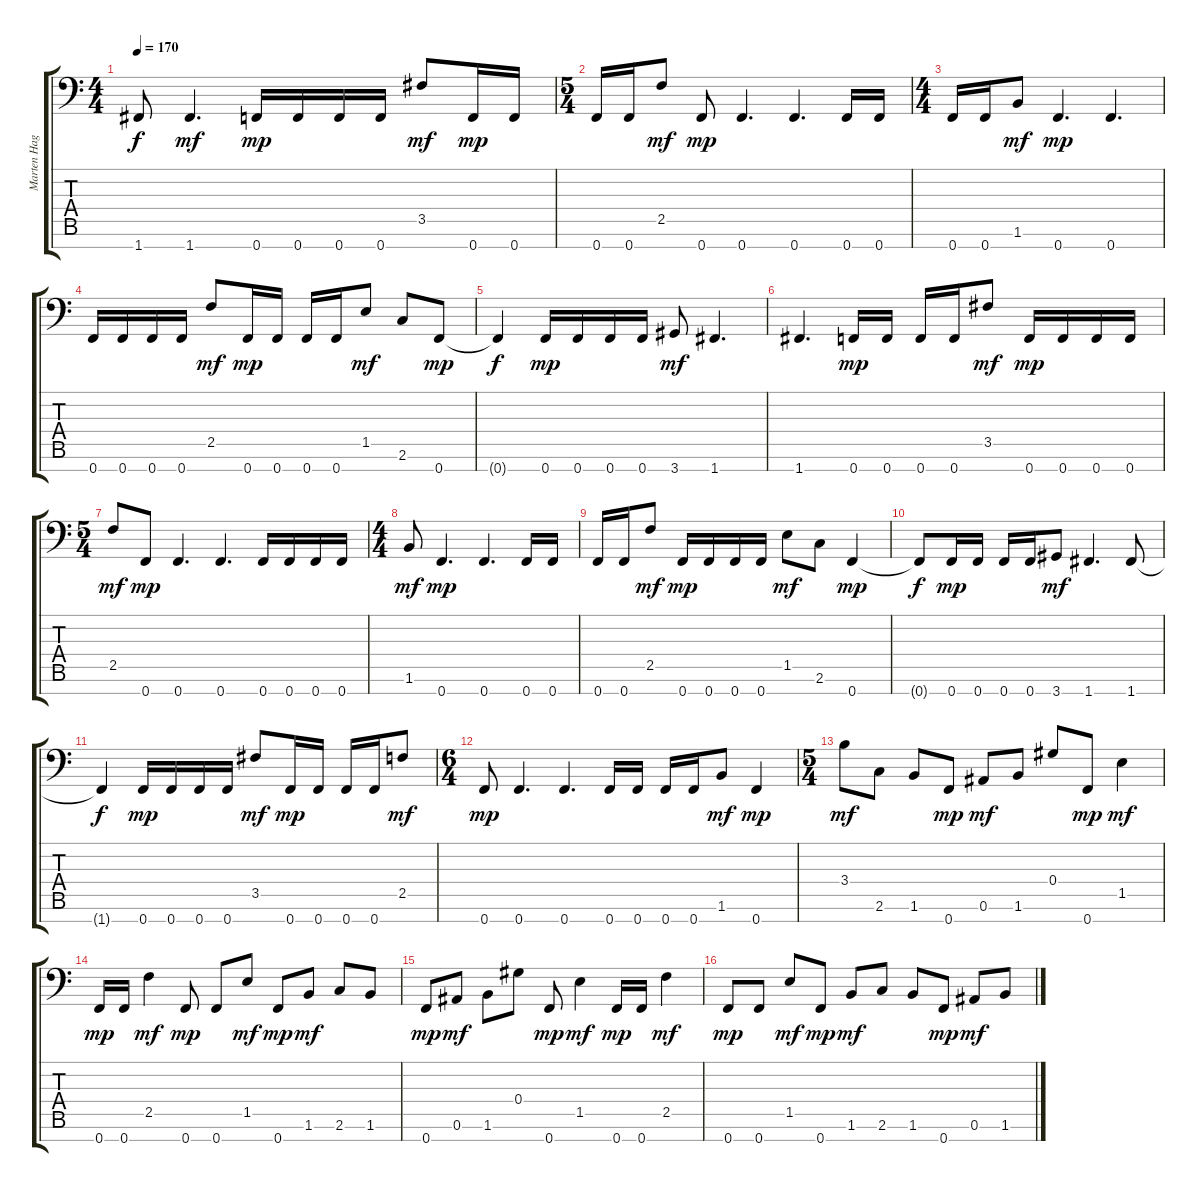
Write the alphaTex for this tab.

\track ("Marten Hagstrom" "Marten Hag") {instrument distortionguitar}
\staff {score tabs}
\tuning (Bb3 F3 Db3 Ab2 Eb2 Bb1 F1) {hide}
\ts (4 4)
\tempo 170
\clef f4
\ks c
1.7{t}.8{dy f} 1.7.4{d dy mf} 0.7.16{dy mp} 0.7.16 0.7.16 0.7.16 3.5.8{dy mf} 0.7.16{dy mp} 0.7.16 |
\ts (5 4)
0.7.16 0.7.16 2.5.8{dy mf} 0.7.8{dy mp} 0.7.4{d} 0.7.4{d} 0.7.16 0.7.16 |
\ts (4 4)
0.7.16 0.7.16 1.6.8{dy mf} 0.7.4{d dy mp} 0.7.4{d} |
0.7.16 0.7.16 0.7.16 0.7.16 2.5.8{dy mf} 0.7.16{dy mp} 0.7.16 0.7.16 0.7.16 1.5.8{dy mf} 2.6.8 0.7.8{dy mp} |
0.7{t}.4{dy f} 0.7.16{dy mp} 0.7.16 0.7.16 0.7.16 3.7.8{dy mf} 1.7.4{d} |
1.7.4{d} 0.7.16{dy mp} 0.7.16 0.7.16 0.7.16 3.5.8{dy mf} 0.7.16{dy mp} 0.7.16 0.7.16 0.7.16 |
\ts (5 4)
2.5.8{dy mf} 0.7.8{dy mp} 0.7.4{d} 0.7.4{d} 0.7.16 0.7.16 0.7.16 0.7.16 |
\ts (4 4)
1.6.8{dy mf} 0.7.4{d dy mp} 0.7.4{d} 0.7.16 0.7.16 |
0.7.16 0.7.16 2.5.8{dy mf} 0.7.16{dy mp} 0.7.16 0.7.16 0.7.16 1.5.8{dy mf} 2.6.8 0.7.4{dy mp} |
0.7{t}.8{dy f} 0.7.16{dy mp} 0.7.16 0.7.16 0.7.16 3.7.8{dy mf} 1.7.4{d} 1.7.8 |
1.7{t}.4{dy f} 0.7.16{dy mp} 0.7.16 0.7.16 0.7.16 3.5.8{dy mf} 0.7.16{dy mp} 0.7.16 0.7.16 0.7.16 2.5.8{dy mf} |
\ts (6 4)
0.7.8{dy mp} 0.7.4{d} 0.7.4{d} 0.7.16 0.7.16 0.7.16 0.7.16 1.6.8{dy mf} 0.7.4{dy mp} |
\ts (5 4)
3.4.8{dy mf} 2.6.8 1.6.8 0.7.8{dy mp} 0.6.8{dy mf} 1.6.8 0.4.8 0.7.8{dy mp} 1.5.4{dy mf} |
0.7.16{dy mp} 0.7.16 2.5.4{dy mf} 0.7.8{dy mp} 0.7.8 1.5.8{dy mf} 0.7.8{dy mp} 1.6.8{dy mf} 2.6.8 1.6.8 |
0.7.8{dy mp} 0.6.8{dy mf} 1.6.8 0.4.8 0.7.8{dy mp} 1.5.4{dy mf} 0.7.16{dy mp} 0.7.16 2.5.4{dy mf} |
0.7.8{dy mp} 0.7.8 1.5.8{dy mf} 0.7.8{dy mp} 1.6.8{dy mf} 2.6.8 1.6.8 0.7.8{dy mp} 0.6.8{dy mf} 1.6.8
